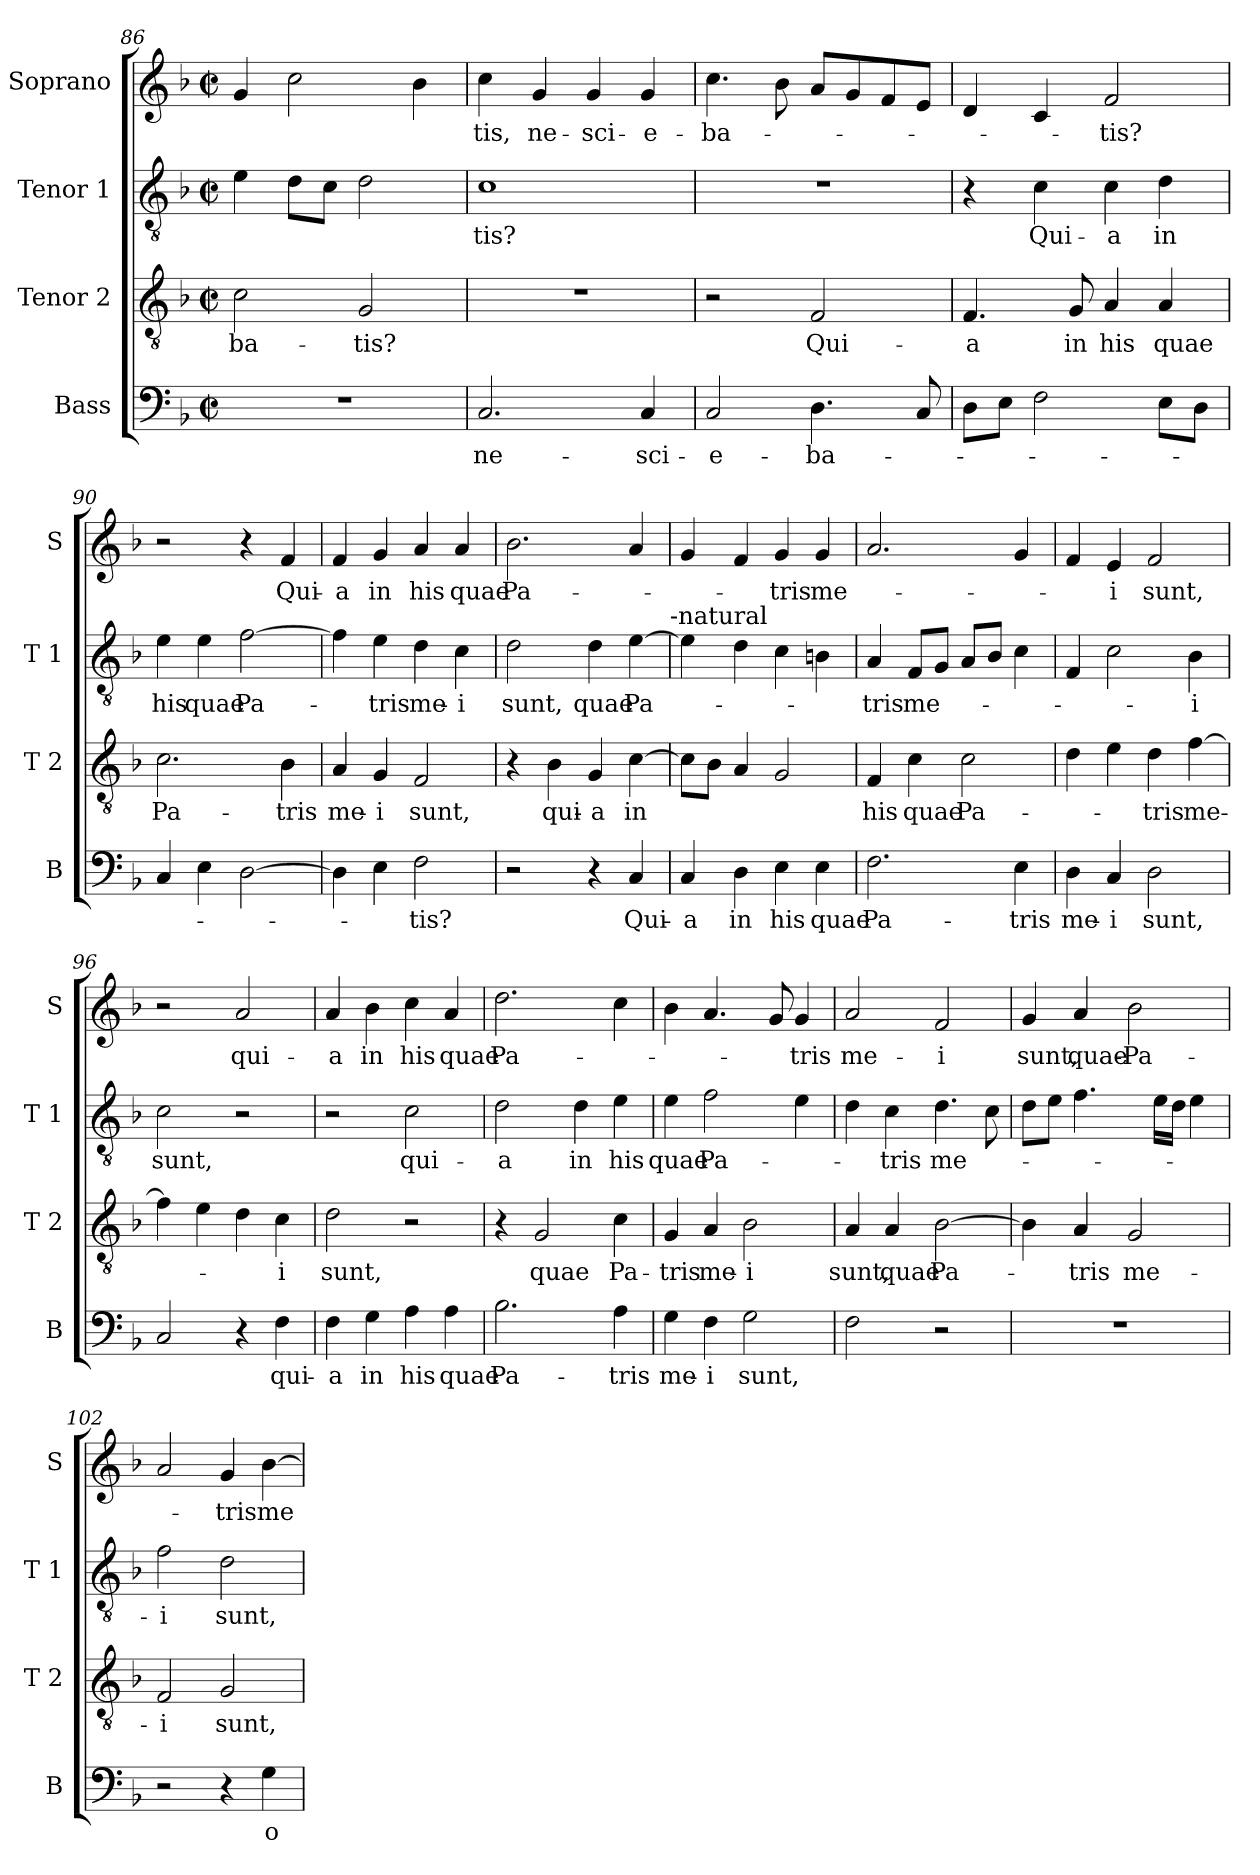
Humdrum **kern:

**kern	**text	**kern	**text	**kern	**text	**kern	**text
*part4	*part4	*part3	*part3	*part2	*part2	*part1	*part1
*staff4	*staff4	*staff3	*staff3	*staff2	*staff2	*staff1	*staff1
*I"Bass	*	*I"Tenor 2	*	*I"Tenor 1	*	*I"Soprano	*
*I'B	*	*I'T 2	*	*I'T 1	*	*I'S	*
!!LO:LB:g=z
*clefF4	*	*clefGv2	*	*clefGv2	*	*clefG2	*
*k[b-]	*	*k[b-]	*	*k[b-]	*	*k[b-]	*
*F:	*	*F:	*	*F:	*	*F:	*
*M2/2	*	*M2/2	*	*M2/2	*	*M2/2	*
*met(c|)	*	*met(c|)	*	*met(c|)	*	*met(c|)	*
=86	=86	=86	=86	=86	=86	=86	=86
1r	.	2c\	-ba-	4e\	.	4g/	.
.	.	.	.	8d\L	.	2cc\	.
.	.	.	.	8c\J	.	.	.
.	.	2G/	-tis?	2d\	.	.	.
.	.	.	.	.	.	4b-\	.
=87	=87	=87	=87	=87	=87	=87	=87
2.C/	ne-	1r	.	1c	-tis?	4cc\	-tis,
.	.	.	.	.	.	4g/	ne-
.	.	.	.	.	.	4g/	-sci-
4C/	-sci-	.	.	.	.	4g/	-e-
=88	=88	=88	=88	=88	=88	=88	=88
2C/	-e-	2r	.	1r	.	4.cc\	-ba-
.	.	.	.	.	.	8b-\	.
4.D\	-ba-	2F/	Qui-	.	.	8a/L	.
.	.	.	.	.	.	8g/	.
.	.	.	.	.	.	8f/	.
8C/	.	.	.	.	.	8e/J	.
=89	=89	=89	=89	=89	=89	=89	=89
8D\L	.	4.F/	-a	4r	.	4d/	.
8E\J	.	.	.	.	.	.	.
2F\	.	.	.	4c\	Qui-	4c/	.
.	.	8G/	in	.	.	.	.
.	.	4A/	his	4c\	-a	2f/	-tis?
8E\L	.	4A/	quae	4d\	in	.	.
8D\J	.	.	.	.	.	.	.
=90	=90	=90	=90	=90	=90	=90	=90
4C/	.	2.c\	Pa-	4e\	his	2r	.
4E\	.	.	.	4e\	quae	.	.
[2D\	.	.	.	[2f\	Pa-	4r	.
.	.	4B-\	-tris	.	.	4f/	Qui-
=91	=91	=91	=91	=91	=91	=91	=91
4D\]	.	4A/	me-	4f\]	.	4f/	-a
4E\	.	4G/	-i	4e\	-tris	4g/	in
2F\	-tis?	2F/	sunt,	4d\	me-	4a/	his
.	.	.	.	4c\	-i	4a/	quae
!!LO:PB:g=z
=92	=92	=92	=92	=92	=92	=92	=92
2r	.	4r	.	2d\	sunt,	2.b-\	Pa-
.	.	4B-\	qui-	.	.	.	.
4r	.	4G/	-a	4d\	quae	.	.
4C/	Qui-	[4c\	in	[4e\	Pa-	4a/	.
!	!	!	!	!LO:TX:a:t=-natural	!	!	!
=93	=93	=93	=93	=93	=93	=93	=93
4C/	-a	8c\L]	.	4e\]	.	4g/	.
.	.	8B-\J	.	.	.	.	.
4D\	in	4A/	.	4d\	.	4f/	.
4E\	his	2G/	.	4c\	.	4g/	-tris
4E\	quae	.	.	4Bn\	.	4g/	me-
=94	=94	=94	=94	=94	=94	=94	=94
2.F\	Pa-	4F/	his	4A/	-tris	2.a/	.
.	.	4c\	quae	8F/L	me-	.	.
.	.	.	.	8G/J	.	.	.
.	.	2c\	Pa-	8A/L	.	.	.
.	.	.	.	8B-/J	.	.	.
4E\	-tris	.	.	4c\	.	4g/	.
=95	=95	=95	=95	=95	=95	=95	=95
4D\	me-	4d\	.	4F/	.	4f/	.
4C/	-i	4e\	.	2c\	.	4e/	-i
2D\	sunt,	4d\	-tris	.	.	2f/	sunt,
.	.	[4f\	me-	4B-\	-i	.	.
=96	=96	=96	=96	=96	=96	=96	=96
2C/	.	4f\]	.	2c\	sunt,	2r	.
.	.	4e\	.	.	.	.	.
4r	.	4d\	.	2r	.	2a/	qui-
4F\	qui-	4c\	-i	.	.	.	.
=97	=97	=97	=97	=97	=97	=97	=97
4F\	-a	2d\	sunt,	2r	.	4a/	-a
4G\	in	.	.	.	.	4b-\	in
4A\	his	2r	.	2c\	qui-	4cc\	his
4A\	quae	.	.	.	.	4a/	quae
!!LO:LB:g=z
=98	=98	=98	=98	=98	=98	=98	=98
2.B-\	Pa-	4r	.	2d\	-a	2.dd\	Pa-
.	.	2G/	quae	.	.	.	.
.	.	.	.	4d\	in	.	.
4A\	-tris	4c\	Pa-	4e\	his	4cc\	.
=99	=99	=99	=99	=99	=99	=99	=99
4G\	me-	4G/	-tris	4e\	quae	4b-\	.
4F\	-i	4A/	me-	2f\	Pa-	4.a/	.
2G\	sunt,	2B-\	-i	.	.	.	.
.	.	.	.	.	.	8g/	.
.	.	.	.	4e\	.	4g/	-tris
=100	=100	=100	=100	=100	=100	=100	=100
2F\	.	4A/	sunt,	4d\	.	2a/	me-
.	.	4A/	quae	4c\	-tris	.	.
2r	.	[2B-\	Pa-	4.d\	me-	2f/	-i
.	.	.	.	8c\	.	.	.
=101	=101	=101	=101	=101	=101	=101	=101
1r	.	4B-\]	.	8d\L	.	4g/	sunt,
.	.	.	.	8e\J	.	.	.
.	.	4A/	-tris	4.f\	.	4a/	quae-
.	.	2G/	me-	.	.	2b-\	-Pa-
.	.	.	.	16e\LL	.	.	.
.	.	.	.	16d\JJ	.	.	.
.	.	.	.	4e\	.	.	.
=102	=102	=102	=102	=102	=102	=102	=102
2r	.	2F/	-i	2f\	-i	2a/	.
4r	.	2G/	sunt,	2d\	sunt,	4g/	-tris
4G\	o-	.	.	.	.	[4b-\	me-
=	=	=	=	=	=	=	=
*-	*-	*-	*-	*-	*-	*-	*-
